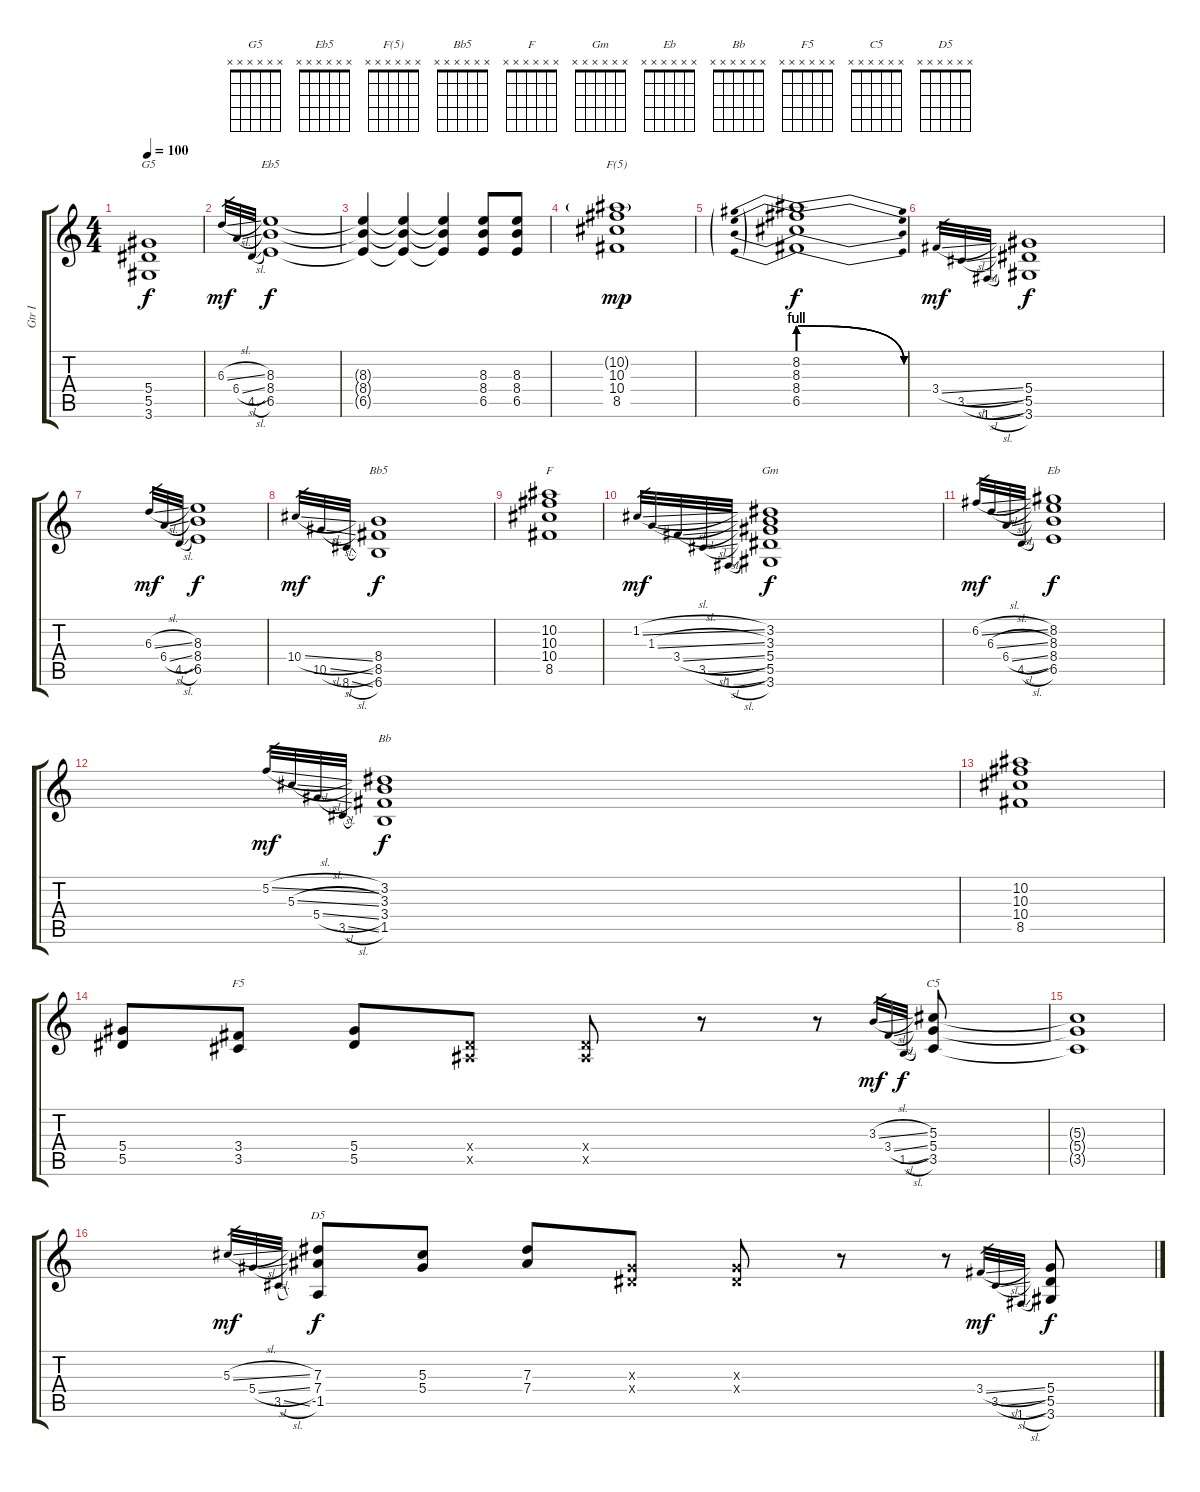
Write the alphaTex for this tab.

\track ("Gtr I" "Gtr I") {instrument overdrivenguitar}
\staff {score tabs}
\tuning (F4 C4 Ab3 Eb3 Bb2 F2) {hide}
\chord ("G5" x x x x x x)
\chord ("Eb5" x x x x x x)
\chord ("F(5)" x x x x x x)
\chord ("Bb5" x x x x x x)
\chord ("F" x x x x x x)
\chord ("Gm" x x x x x x)
\chord ("Eb" x x x x x x)
\chord ("Bb" x x x x x x)
\chord ("F5" x x x x x x)
\chord ("C5" x x x x x x)
\chord ("D5" x x x x x x)
\ts (4 4)
\tempo 100
\clef g2
\ks c
(5.4 5.5 3.6).1{ch "G5" dy f} |
6.3{sl}.32{gr dy mf} 6.4{sl}.32{gr} 4.5{sl}.32{gr} (8.3 8.4 6.5).1{ch "Eb5" dy f} |
(8.3{t} 8.4{t} 6.5{t}).4 (8.3{t} 8.4{t} 6.5{t}).4 (8.3{t} 8.4{t} 6.5{t}).4 (8.3 8.4 6.5).8 (8.3 8.4 6.5).8 |
(10.2{g} 10.3 10.4 8.5).1{ch "F(5)" dy mp} |
(8.2{be (prebendrelease 0 4 60 0)} 8.3{be (prebendrelease 0 4 60 0)} 8.4{be (prebendrelease 0 4 60 0)} 6.5{be (prebendrelease 0 4 60 0)}).1{dy f} |
3.4{sl}.32{gr dy mf} 3.5{sl}.32{gr} 1.6{sl}.32{gr} (5.4 5.5 3.6).1{dy f volume 10 instrument overdrivenguitar} |
6.3{sl}.32{gr dy mf} 6.4{sl}.32{gr} 4.5{sl}.32{gr} (8.3 8.4 6.5).1{dy f} |
10.4{sl}.32{gr dy mf} 10.5{sl}.32{gr} 8.6{sl}.32{gr} (8.4 8.5 6.6).1{ch "Bb5" dy f} |
(10.2 10.3 10.4 8.5).1{ch "F"} |
1.2{sl}.32{gr dy mf} 1.3{sl}.32{gr} 3.4{sl}.32{gr} 3.5{sl}.32{gr} 1.6{sl}.32{gr} (3.2 3.3 5.4 5.5 3.6).1{ch "Gm" dy f} |
6.2{sl}.32{gr dy mf} 6.3{sl}.32{gr} 6.4{sl}.32{gr} 4.5{sl}.32{gr} (8.2 8.3 8.4 6.5).1{ch "Eb" dy f} |
5.2{sl}.32{gr dy mf} 5.3{sl}.32{gr} 5.4{sl}.32{gr} 3.5{sl}.32{gr} (3.2 3.3 3.4 1.5).1{ch "Bb" dy f} |
(10.2 10.3 10.4 8.5).1 |
(5.4 5.5).8 (3.4 3.5).8{ch "F5"} (5.4 5.5).8 (0.4{x} 0.5{x}).8 (0.4{x} 0.5{x}).8 r.8 r.8 3.3{sl}.32{gr dy mf} 3.4{sl}.32{gr} 1.5{sl}.32{gr dy f} (5.3 5.4 3.5).8{ch "C5"} |
(5.3{t} 5.4{t} 3.5{t}).1 |
5.3{sl}.32{gr dy mf} 5.4{sl}.32{gr} 3.5{sl}.32{gr} (7.3 7.4 -1.5).8{ch "D5" dy f} (5.3 5.4).8 (7.3 7.4).8 (0.3{x} 0.4{x}).8 (0.3{x} 0.4{x}).8 r.8 r.8 3.4{sl}.32{gr dy mf} 3.5{sl}.32{gr} 1.6{sl}.32{gr} (5.4 5.5 3.6).8{dy f}
